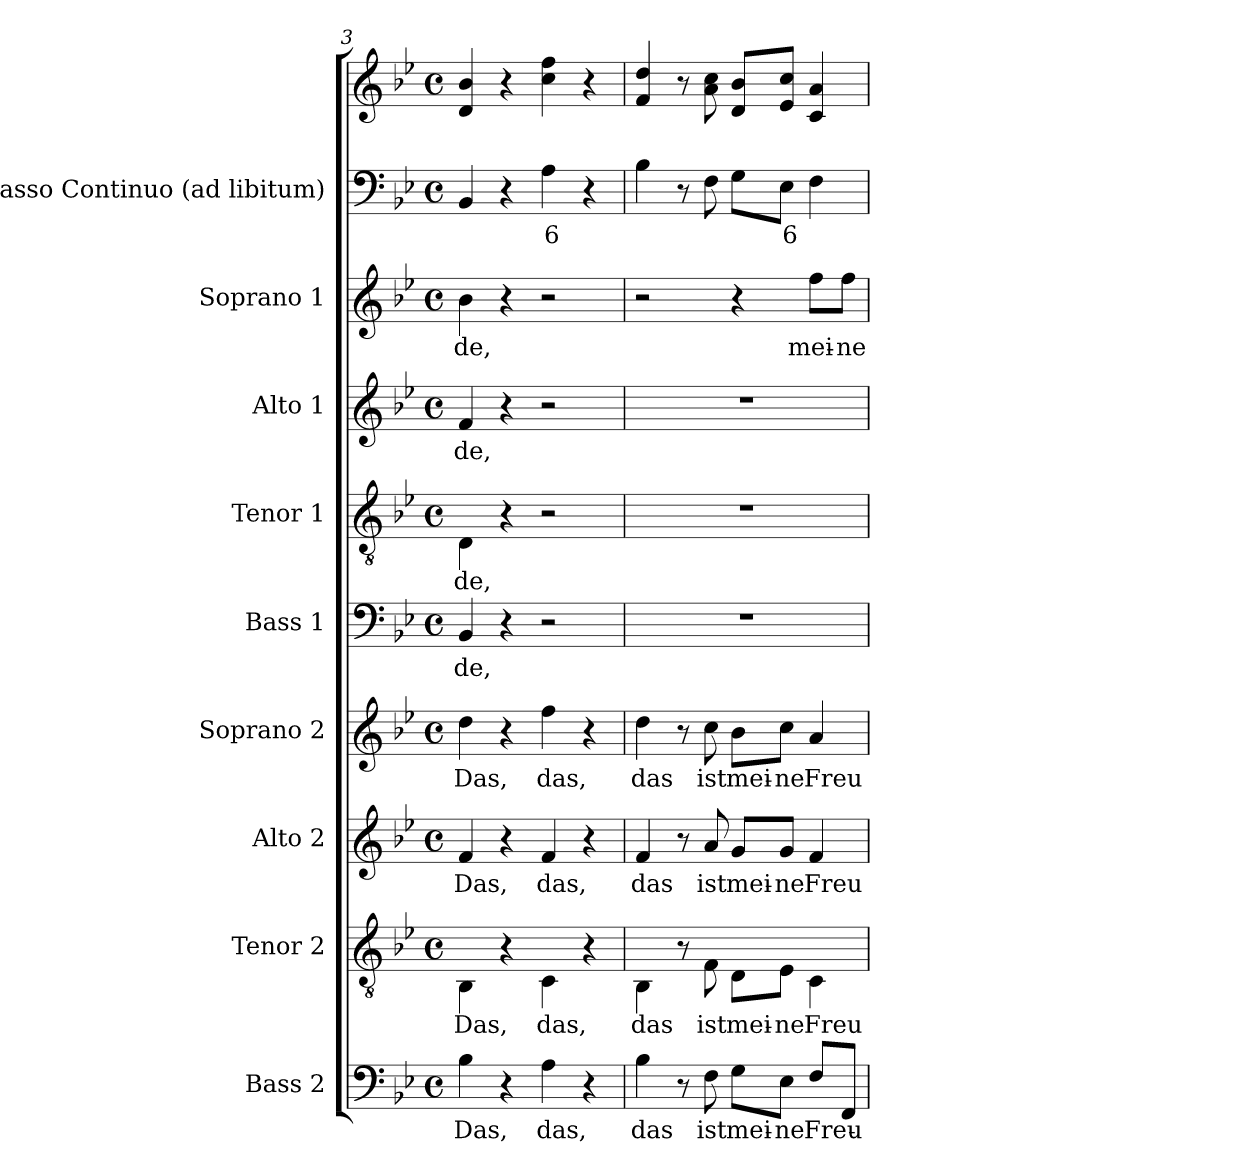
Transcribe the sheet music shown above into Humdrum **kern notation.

**kern	**text	**kern	**text	**kern	**text	**kern	**text	**kern	**text	**kern	**text	**kern	**text	**kern	**text	**kern	**text	**kern
*part9	*part9	*part8	*part8	*part7	*part7	*part6	*part6	*part5	*part5	*part4	*part4	*part3	*part3	*part2	*part2	*part1	*part1	*part1
*staff10	*staff10	*staff9	*staff9	*staff8	*staff8	*staff7	*staff7	*staff6	*staff6	*staff5	*staff5	*staff4	*staff4	*staff3	*staff3	*staff2	*staff2	*staff1
*I"Bass 2	*	*I"Tenor 2	*	*I"Alto 2	*	*I"Soprano 2	*	*I"Bass 1	*	*I"Tenor 1	*	*I"Alto 1	*	*I"Soprano 1	*	*I"Basso Continuo    (ad libitum)	*	*
*I'Bass 2	*	*I'Tenor 2	*	*I'Alto 2	*	*I'Soprano 2	*	*I'Bass 1	*	*I'Tenor 1	*	*I'Alto 1	*	*I'Soprano 1	*	*I'Basso Continuo    (ad libitum)	*	*
*clefF4	*	*clefGv2	*	*clefG2	*	*clefG2	*	*clefF4	*	*clefGv2	*	*clefG2	*	*clefG2	*	*clefF4	*	*clefG2
*k[b-e-]	*	*k[b-e-]	*	*k[b-e-]	*	*k[b-e-]	*	*k[b-e-]	*	*k[b-e-]	*	*k[b-e-]	*	*k[b-e-]	*	*k[b-e-]	*	*k[b-e-]
*B-:	*	*B-:	*	*B-:	*	*B-:	*	*B-:	*	*B-:	*	*B-:	*	*B-:	*	*B-:	*	*B-:
*M4/4	*	*M4/4	*	*M4/4	*	*M4/4	*	*M4/4	*	*M4/4	*	*M4/4	*	*M4/4	*	*M4/4	*	*M4/4
*met(c)	*	*met(c)	*	*met(c)	*	*met(c)	*	*met(c)	*	*met(c)	*	*met(c)	*	*met(c)	*	*met(c)	*	*met(c)
=3	=3	=3	=3	=3	=3	=3	=3	=3	=3	=3	=3	=3	=3	=3	=3	=3	=3	=3
!	!LO:LY:b:color=#000000	!	!	!	!	!	!	!	!	!	!	!	!	!	!	!	!	!
!	!	!	!LO:LY:b:color=#000000	!	!	!	!	!	!	!	!	!	!	!	!	!	!	!
!	!	!	!	!	!LO:LY:b:color=#000000	!	!	!	!	!	!	!	!	!	!	!	!	!
!	!	!	!	!	!	!	!LO:LY:b:color=#000000	!	!	!	!	!	!	!	!	!	!	!
!	!	!	!	!	!	!	!	!	!LO:LY:b:color=#000000	!	!	!	!	!	!	!	!	!
!	!	!	!	!	!	!	!	!	!	!	!LO:LY:b:color=#000000	!	!	!	!	!	!	!
!	!	!	!	!	!	!	!	!	!	!	!	!	!LO:LY:b:color=#000000	!	!	!	!	!
!	!	!	!	!	!	!	!	!	!	!	!	!	!	!	!LO:LY:b:color=#000000	!	!	!
4B-i\	Das,	4BB-i\	Das,	4fi/	Das,	4ddi\	Das,	4BB-i/	-de,	4Di\	-de,	4fi/	-de,	4b-i\	-de,	4BB-i/	.	4di/ 4b-i
4r	.	4r	.	4r	.	4r	.	4r	.	4r	.	4r	.	4r	.	4r	.	4r
!	!LO:LY:b:color=#000000	!	!	!	!	!	!	!	!	!	!	!	!	!	!	!	!	!
!	!	!	!LO:LY:b:color=#000000	!	!	!	!	!	!	!	!	!	!	!	!	!	!	!
!	!	!	!	!	!LO:LY:b:color=#000000	!	!	!	!	!	!	!	!	!	!	!	!	!
!	!	!	!	!	!	!	!LO:LY:b:color=#000000	!	!	!	!	!	!	!	!	!	!	!
!	!	!	!	!	!	!	!	!	!	!	!	!	!	!	!	!	!LO:LY:b:color=#000000	!
4Ai\	das,	4Ci\	das,	4fi/	das,	4ffi\	das,	2r	.	2r	.	2r	.	2r	.	4Ai\	6	4cci\ 4ffi
4r	.	4r	.	4r	.	4r	.	.	.	.	.	.	.	.	.	4r	.	4r
=4	=4	=4	=4	=4	=4	=4	=4	=4	=4	=4	=4	=4	=4	=4	=4	=4	=4	=4
!	!LO:LY:b:color=#000000	!	!	!	!	!	!	!	!	!	!	!	!	!	!	!	!	!
!	!	!	!LO:LY:b:color=#000000	!	!	!	!	!	!	!	!	!	!	!	!	!	!	!
!	!	!	!	!	!LO:LY:b:color=#000000	!	!	!	!	!	!	!	!	!	!	!	!	!
!	!	!	!	!	!	!	!LO:LY:b:color=#000000	!	!	!	!	!	!	!	!	!	!	!
4B-i\	das	4BB-i\	das	4fi/	das	4ddi\	das	1r	.	1r	.	1r	.	2r	.	4B-i\	.	4fi/ 4ddi
8r	.	8r	.	8r	.	8r	.	.	.	.	.	.	.	.	.	8r	.	8r
!	!LO:LY:b:color=#000000	!	!	!	!	!	!	!	!	!	!	!	!	!	!	!	!	!
!	!	!	!LO:LY:b:color=#000000	!	!	!	!	!	!	!	!	!	!	!	!	!	!	!
!	!	!	!	!	!LO:LY:b:color=#000000	!	!	!	!	!	!	!	!	!	!	!	!	!
!	!	!	!	!	!	!	!LO:LY:b:color=#000000	!	!	!	!	!	!	!	!	!	!	!
8Fi\	ist	8Fi\	ist	8ai/	ist	8cci\	ist	.	.	.	.	.	.	.	.	8Fi\	.	8ai\ 8cci
!	!LO:LY:b:color=#000000	!	!	!	!	!	!	!	!	!	!	!	!	!	!	!	!	!
!	!	!	!LO:LY:b:color=#000000	!	!	!	!	!	!	!	!	!	!	!	!	!	!	!
!	!	!	!	!	!LO:LY:b:color=#000000	!	!	!	!	!	!	!	!	!	!	!	!	!
!	!	!	!	!	!	!	!LO:LY:b:color=#000000	!	!	!	!	!	!	!	!	!	!	!
8Gi\L	mei-	8Di\L	mei-	8gi/L	mei-	8b-i\L	mei-	.	.	.	.	.	.	4r	.	8Gi\L	.	8di/ 8b-i/L
!	!LO:LY:b:color=#000000	!	!	!	!	!	!	!	!	!	!	!	!	!	!	!	!	!
!	!	!	!LO:LY:b:color=#000000	!	!	!	!	!	!	!	!	!	!	!	!	!	!	!
!	!	!	!	!	!LO:LY:b:color=#000000	!	!	!	!	!	!	!	!	!	!	!	!	!
!	!	!	!	!	!	!	!LO:LY:b:color=#000000	!	!	!	!	!	!	!	!	!	!	!
!	!	!	!	!	!	!	!	!	!	!	!	!	!	!	!	!	!LO:LY:b:color=#000000	!
8E-i\J	-ne	8E-i\J	-ne	8gi/J	-ne	8cci\J	-ne	.	.	.	.	.	.	.	.	8E-i\J	6	8e-i/ 8cci/J
!	!LO:LY:b:color=#000000	!	!	!	!	!	!	!	!	!	!	!	!	!	!	!	!	!
!	!	!	!LO:LY:b:color=#000000	!	!	!	!	!	!	!	!	!	!	!	!	!	!	!
!	!	!	!	!	!LO:LY:b:color=#000000	!	!	!	!	!	!	!	!	!	!	!	!	!
!	!	!	!	!	!	!	!LO:LY:b:color=#000000	!	!	!	!	!	!	!	!	!	!	!
!	!	!	!	!	!	!	!	!	!	!	!	!	!	!	!LO:LY:b:color=#000000	!	!	!
8Fi/L	Freu-	4Ci\	Freu-	4fi/	Freu-	4ai/	Freu-	.	.	.	.	.	.	8ffi\L	mei-	4Fi\	.	4ci/ 4ai
!	!	!	!	!	!	!	!	!	!	!	!	!	!	!	!LO:LY:b:color=#000000	!	!	!
8FFi/J	.	.	.	.	.	.	.	.	.	.	.	.	.	8ffi\J	-ne	.	.	.
=	=	=	=	=	=	=	=	=	=	=	=	=	=	=	=	=	=	=
*-	*-	*-	*-	*-	*-	*-	*-	*-	*-	*-	*-	*-	*-	*-	*-	*-	*-	*-
